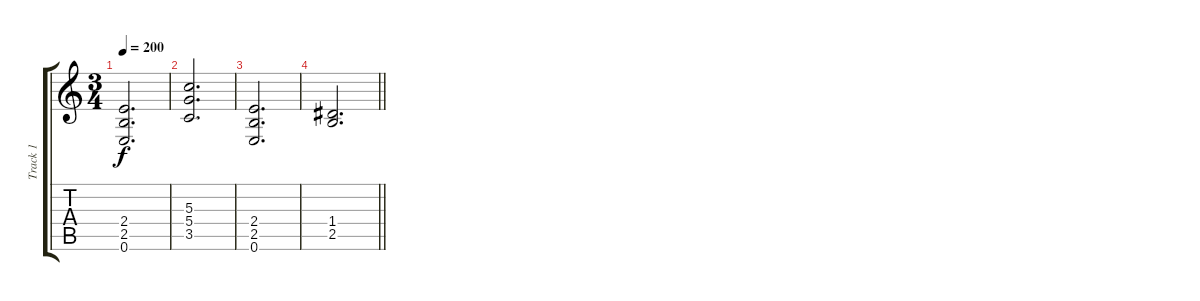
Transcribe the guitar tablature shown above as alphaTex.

\track ("Track 1" "Track 1") {instrument distortionguitar}
\staff {score tabs}
\tuning (E4 B3 G3 D3 A2 E2) {hide}
\ts (3 4)
\tempo 200
\clef g2
\ks c
(2.4 2.5 0.6).2{d dy f} |
(5.3 5.4 3.5).2{d} |
(2.4 2.5 0.6).2{d} |
\barLineRight lightlight
(1.4 2.5).2{d}
